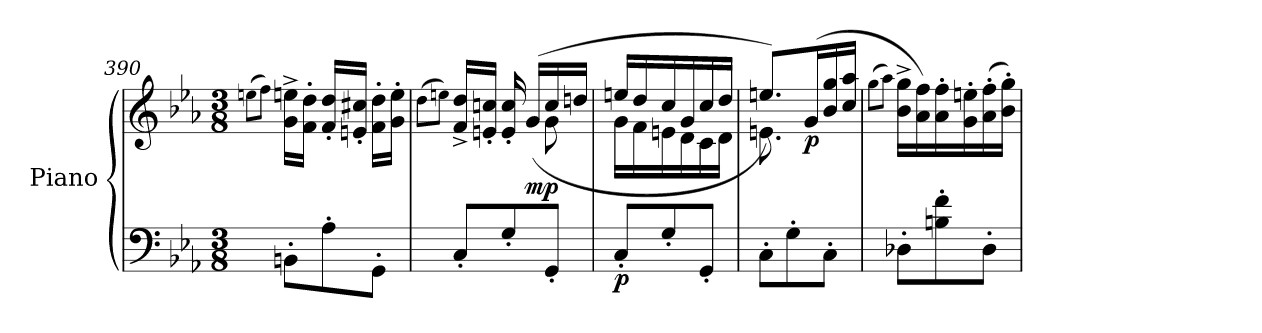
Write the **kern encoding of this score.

**kern	**kern	**dynam
*part1	*part1	*part1
*staff2	*staff1	*staff1/2
*I"Piano	*	*
*I'Pno.	*	*
*clefF4	*clefG2	*
*k[b-e-a-]	*k[b-e-a-]	*
*M3/8	*M3/8	*
=390	=390	=390
.	(>8qeen\L	.
.	8qff\J)	.
8BBn'\L	16g\^ 16een\^LL	.
.	16f\' 16dd\'JJ	.
8A-'\	16f/' 16dd/'LL	.
.	16en/' 16cc#X/'JJ	.
8GG'\J	16f\' 16dd\'LL	.
.	16g\' 16ee\'JJ	.
=391	=391	=391
.	(>8qdd\L	.
.	8qeen\J)	.
*	*^	*
8C'/L	16f/^ 16dd/^LL	4ryy	.
.	16en/' 16ccn/'JJ	.	.
8G'/	16e/' 16cc/'	.	.
!	!	!	!LO:DY:b
.	(>(>16g/LL	.	mp
8GG'/J	16cc/	8g\	.
.	16ddn/JJ	.	.
=392	=392	=392	=392
!	!	!	!LO:DY:b=2
8C'/L	16een/LL	16g\LL	p
.	16dd/	16f\	.
8G'/	16cc/	16en\	.
.	16g/	16d\	.
8GG'/J	16cc/	16c\	.
.	16dd/JJ	16d\JJ	.
=393	=393	=393	=393
8C'\L	8.een/L))	8.en\	.
8G'\	.	.	.
!	!	!	!LO:DY:b
.	(>16g/L	8.ryy	p
8C'\J	16b-/ 16gg/	.	.
.	16cc/ 16aa-/JJ	.	.
*	*v	*v	*
=394	=394	=394
.	(>8qgg\L	.
.	8qaa-\J)	.
8D-X'\L	16b-\^ 16gg\^LL	.
.	16a-\ 16ff\)	.
8Bn\' 8f\'	16a-\' 16ff\'	.
.	16g\' 16een\'	.
8D-'\J	(>16a-\' 16ff\'	.
.	16b-\' 16gg\'JJ)	.
=	=	=
*-	*-	*-
